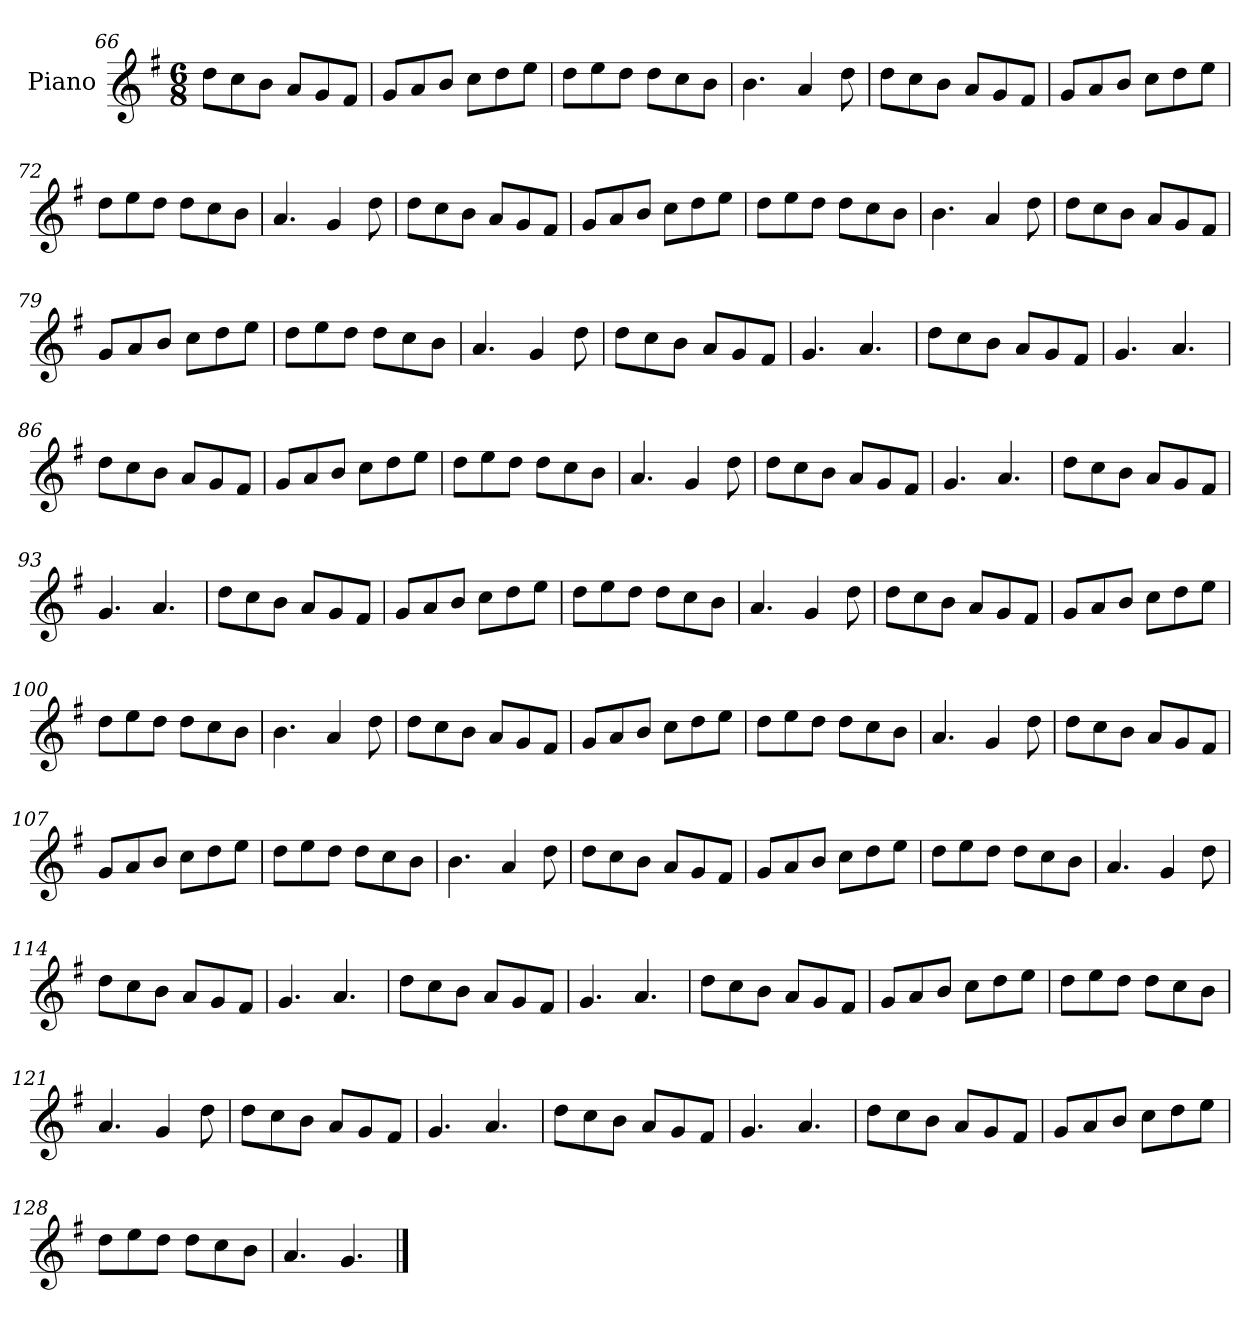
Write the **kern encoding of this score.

**kern
*part1
*staff1
*I"Piano
*I'Pno
*clefG2
*k[f#]
*M6/8
=66
8dd\L
8cc\
8b\J
8a/L
8g/
8f#/J
=67
8g/L
8a/
8b/J
8cc\L
8dd\
8ee\J
=68
8dd\L
8ee\
8dd\J
8dd\L
8cc\
8b\J
=69
4.b\
4a/
8dd\
=70
8dd\L
8cc\
8b\J
8a/L
8g/
8f#/J
=71
8g/L
8a/
8b/J
8cc\L
8dd\
8ee\J
=72
8dd\L
8ee\
8dd\J
8dd\L
8cc\
8b\J
=73
4.a/
4g/
8dd\
=74
8dd\L
8cc\
8b\J
8a/L
8g/
8f#/J
=75
8g/L
8a/
8b/J
8cc\L
8dd\
8ee\J
=76
8dd\L
8ee\
8dd\J
8dd\L
8cc\
8b\J
=77
4.b\
4a/
8dd\
=78
8dd\L
8cc\
8b\J
8a/L
8g/
8f#/J
=79
8g/L
8a/
8b/J
8cc\L
8dd\
8ee\J
=80
8dd\L
8ee\
8dd\J
8dd\L
8cc\
8b\J
=81
4.a/
4g/
8dd\
=82
8dd\L
8cc\
8b\J
8a/L
8g/
8f#/J
=83
4.g/
4.a/
=84
8dd\L
8cc\
8b\J
8a/L
8g/
8f#/J
=85
4.g/
4.a/
=86
8dd\L
8cc\
8b\J
8a/L
8g/
8f#/J
=87
8g/L
8a/
8b/J
8cc\L
8dd\
8ee\J
=88
8dd\L
8ee\
8dd\J
8dd\L
8cc\
8b\J
=89
4.a/
4g/
8dd\
=90
8dd\L
8cc\
8b\J
8a/L
8g/
8f#/J
=91
4.g/
4.a/
=92
8dd\L
8cc\
8b\J
8a/L
8g/
8f#/J
=93
4.g/
4.a/
=94
8dd\L
8cc\
8b\J
8a/L
8g/
8f#/J
=95
8g/L
8a/
8b/J
8cc\L
8dd\
8ee\J
=96
8dd\L
8ee\
8dd\J
8dd\L
8cc\
8b\J
=97
4.a/
4g/
8dd\
=98
8dd\L
8cc\
8b\J
8a/L
8g/
8f#/J
=99
8g/L
8a/
8b/J
8cc\L
8dd\
8ee\J
=100
8dd\L
8ee\
8dd\J
8dd\L
8cc\
8b\J
=101
4.b\
4a/
8dd\
=102
8dd\L
8cc\
8b\J
8a/L
8g/
8f#/J
=103
8g/L
8a/
8b/J
8cc\L
8dd\
8ee\J
=104
8dd\L
8ee\
8dd\J
8dd\L
8cc\
8b\J
=105
4.a/
4g/
8dd\
=106
8dd\L
8cc\
8b\J
8a/L
8g/
8f#/J
=107
8g/L
8a/
8b/J
8cc\L
8dd\
8ee\J
=108
8dd\L
8ee\
8dd\J
8dd\L
8cc\
8b\J
=109
4.b\
4a/
8dd\
=110
8dd\L
8cc\
8b\J
8a/L
8g/
8f#/J
=111
8g/L
8a/
8b/J
8cc\L
8dd\
8ee\J
=112
8dd\L
8ee\
8dd\J
8dd\L
8cc\
8b\J
=113
4.a/
4g/
8dd\
=114
8dd\L
8cc\
8b\J
8a/L
8g/
8f#/J
=115
4.g/
4.a/
=116
8dd\L
8cc\
8b\J
8a/L
8g/
8f#/J
=117
4.g/
4.a/
=118
8dd\L
8cc\
8b\J
8a/L
8g/
8f#/J
=119
8g/L
8a/
8b/J
8cc\L
8dd\
8ee\J
=120
8dd\L
8ee\
8dd\J
8dd\L
8cc\
8b\J
=121
4.a/
4g/
8dd\
=122
8dd\L
8cc\
8b\J
8a/L
8g/
8f#/J
=123
4.g/
4.a/
=124
8dd\L
8cc\
8b\J
8a/L
8g/
8f#/J
=125
4.g/
4.a/
=126
8dd\L
8cc\
8b\J
8a/L
8g/
8f#/J
=127
8g/L
8a/
8b/J
8cc\L
8dd\
8ee\J
=128
8dd\L
8ee\
8dd\J
8dd\L
8cc\
8b\J
=129
4.a/
4.g/
==
*-
